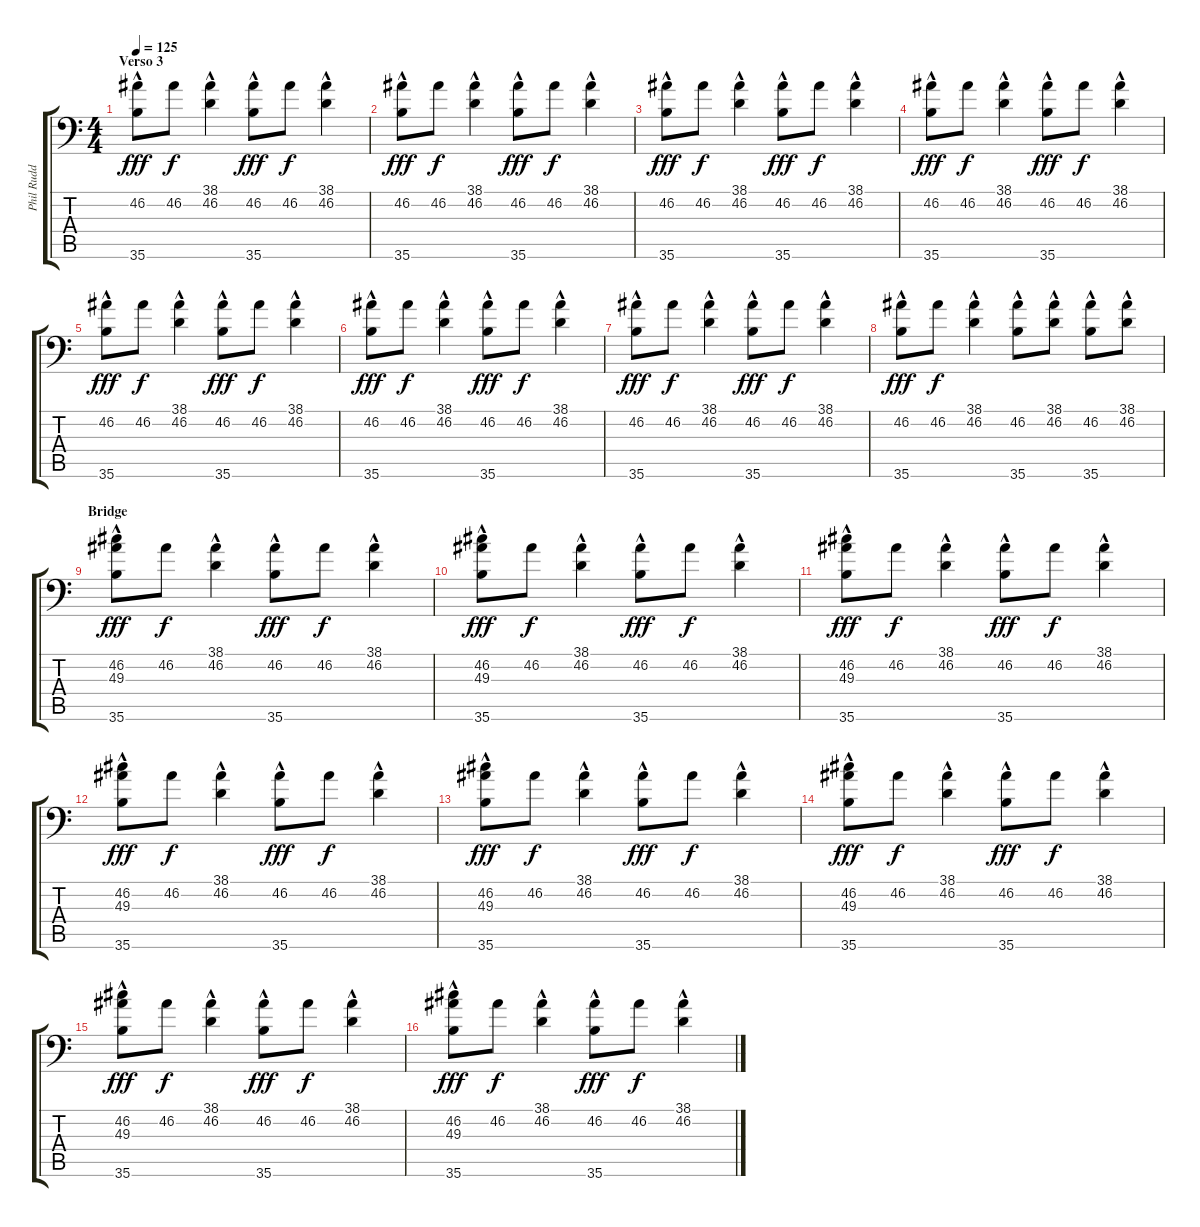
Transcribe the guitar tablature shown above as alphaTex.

\track ("Phil Rudd" "Phil Rudd") {instrument acousticgrandpiano}
\staff {score tabs}
\tuning (C-1 C-1 C-1 C-1 C-1 C-1) {hide}
\ts (4 4)
\section ("" "Verso 3")
\tempo 125
\clef f4
\ks c
(46.2 35.6{hac}).8{dy fff} 46.2.8{dy f} (38.1{hac} 46.2).4 (46.2 35.6{hac}).8{dy fff} 46.2.8{dy f} (38.1{hac} 46.2).4 |
(46.2 35.6{hac}).8{dy fff} 46.2.8{dy f} (38.1{hac} 46.2).4 (46.2 35.6{hac}).8{dy fff} 46.2.8{dy f} (38.1{hac} 46.2).4 |
(46.2 35.6{hac}).8{dy fff} 46.2.8{dy f} (38.1{hac} 46.2).4 (46.2 35.6{hac}).8{dy fff} 46.2.8{dy f} (38.1{hac} 46.2).4 |
(46.2 35.6{hac}).8{dy fff} 46.2.8{dy f} (38.1{hac} 46.2).4 (46.2 35.6{hac}).8{dy fff} 46.2.8{dy f} (38.1{hac} 46.2).4 |
(46.2 35.6{hac}).8{dy fff} 46.2.8{dy f} (38.1{hac} 46.2).4 (46.2 35.6{hac}).8{dy fff} 46.2.8{dy f} (38.1{hac} 46.2).4 |
(46.2 35.6{hac}).8{dy fff} 46.2.8{dy f} (38.1{hac} 46.2).4 (46.2 35.6{hac}).8{dy fff} 46.2.8{dy f} (38.1{hac} 46.2).4 |
(46.2 35.6{hac}).8{dy fff} 46.2.8{dy f} (38.1{hac} 46.2).4 (46.2 35.6{hac}).8{dy fff} 46.2.8{dy f} (38.1{hac} 46.2).4 |
(46.2 35.6{hac}).8{dy fff} 46.2.8{dy f} (38.1{hac} 46.2).4 (46.2{hac} 35.6).8 (38.1{hac} 46.2).8 (46.2{hac} 35.6).8 (38.1{hac} 46.2).8 |
\section ("" "Bridge")
(46.2 49.3 35.6{hac}).8{dy fff} 46.2.8{dy f} (38.1{hac} 46.2).4 (46.2 35.6{hac}).8{dy fff} 46.2.8{dy f} (38.1{hac} 46.2).4 |
(46.2 49.3 35.6{hac}).8{dy fff} 46.2.8{dy f} (38.1{hac} 46.2).4 (46.2 35.6{hac}).8{dy fff} 46.2.8{dy f} (38.1{hac} 46.2).4 |
(46.2 49.3 35.6{hac}).8{dy fff} 46.2.8{dy f} (38.1{hac} 46.2).4 (46.2 35.6{hac}).8{dy fff} 46.2.8{dy f} (38.1{hac} 46.2).4 |
(46.2 49.3 35.6{hac}).8{dy fff} 46.2.8{dy f} (38.1{hac} 46.2).4 (46.2 35.6{hac}).8{dy fff} 46.2.8{dy f} (38.1{hac} 46.2).4 |
(46.2 49.3 35.6{hac}).8{dy fff} 46.2.8{dy f} (38.1{hac} 46.2).4 (46.2 35.6{hac}).8{dy fff} 46.2.8{dy f} (38.1{hac} 46.2).4 |
(46.2 49.3 35.6{hac}).8{dy fff} 46.2.8{dy f} (38.1{hac} 46.2).4 (46.2 35.6{hac}).8{dy fff} 46.2.8{dy f} (38.1{hac} 46.2).4 |
(46.2 49.3 35.6{hac}).8{dy fff} 46.2.8{dy f} (38.1{hac} 46.2).4 (46.2 35.6{hac}).8{dy fff} 46.2.8{dy f} (38.1{hac} 46.2).4 |
(46.2 49.3 35.6{hac}).8{dy fff} 46.2.8{dy f} (38.1{hac} 46.2).4 (46.2 35.6{hac}).8{dy fff} 46.2.8{dy f} (38.1{hac} 46.2).4
